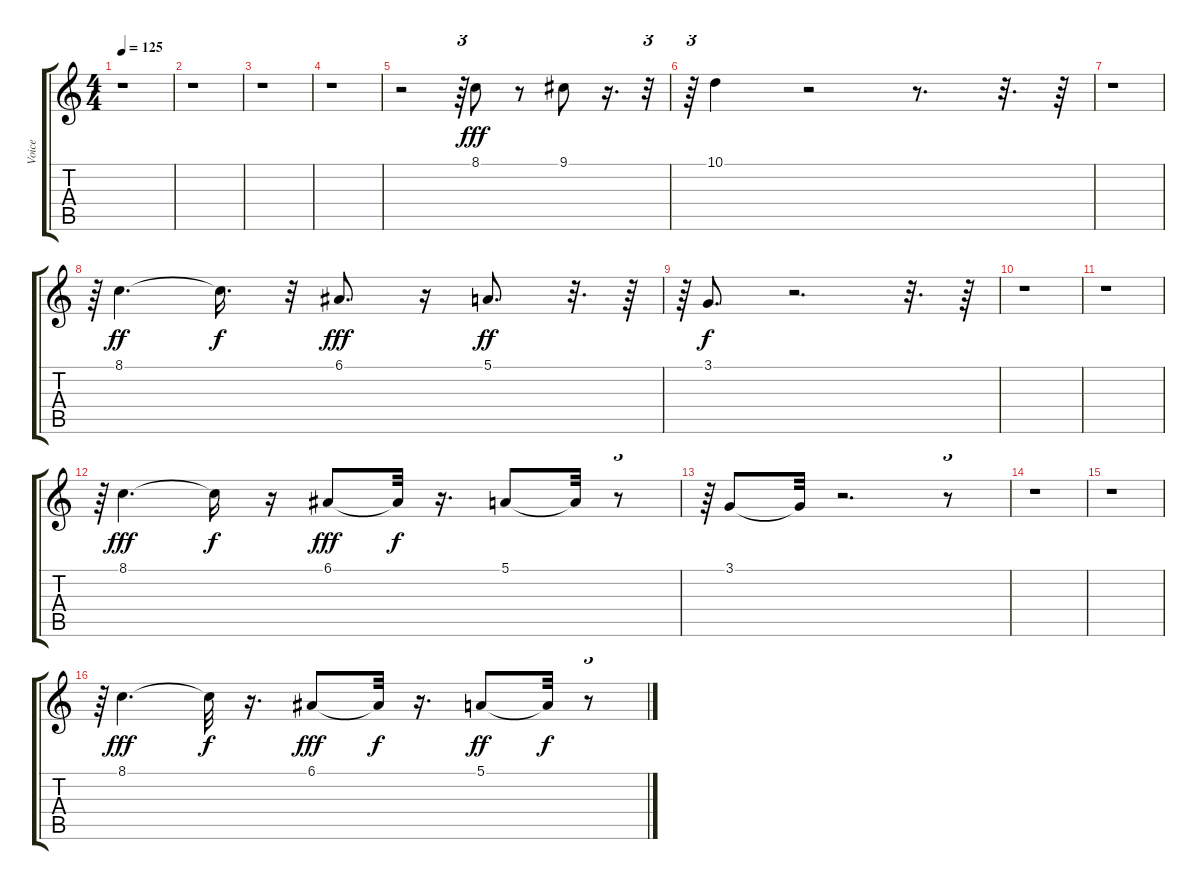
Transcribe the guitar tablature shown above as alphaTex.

\track ("Voice" "Voice") {instrument lead6voice}
\staff {score tabs}
\tuning (E4 B3 G3 D3 A2 E2) {hide}
\ts (4 4)
\tempo 125
\clef g2
\ks c
r.1{dy fff} |
r.1 |
r.1 |
r.1 |
r.2 r.64{tu (3 2)} 8.1.8 r.8 9.1.8 r.16{d} r.32{tu (3 2)} |
r.64{tu (3 2)} 10.1.4 r.2 r.8{d} r.32{d} r.64 |
r.1 |
r.64{tu (3 2)} 8.1.4{d dy ff} 8.1{t}.16{d dy f} r.32 6.1.8{d dy fff} r.16 5.1.8{d dy ff} r.32{d} r.64 |
r.64{tu (3 2)} 3.1.8{d dy f} r.2{d} r.32{d} r.64 |
r.1 |
r.1 |
r.64{tu (3 2)} 8.1.4{d dy fff} 8.1{t}.16{dy f} r.16 6.1.8{dy fff} 6.1{t}.32{dy f} r.16{d} 5.1.8 5.1{t}.32 r.8{tu (3 2)} |
r.64{tu (3 2)} 3.1.8 3.1{t}.32 r.2{d} r.8{tu (3 2)} |
r.1 |
r.1 |
r.64{tu (3 2)} 8.1.4{d dy fff} 8.1{t}.32{dy f} r.16{d} 6.1.8{dy fff} 6.1{t}.32{dy f} r.16{d} 5.1.8{dy ff} 5.1{t}.32{dy f} r.8{tu (3 2)}
